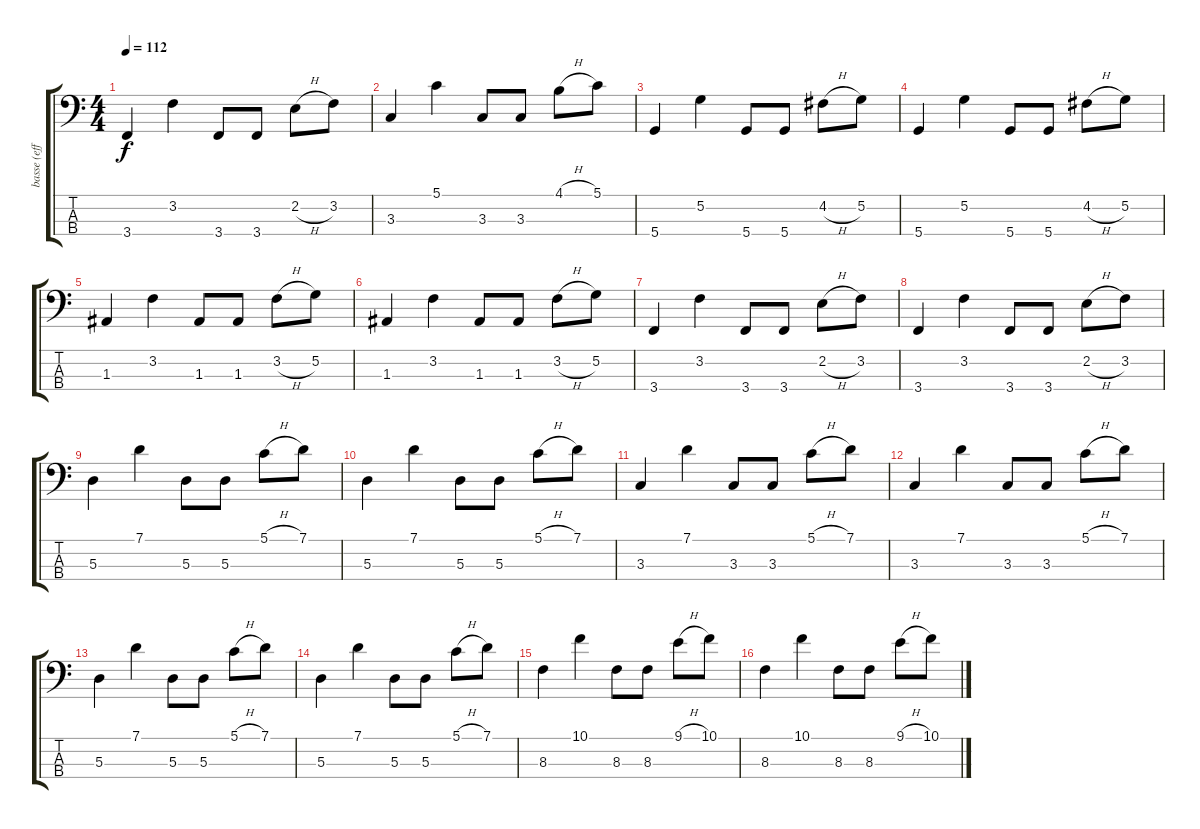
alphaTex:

\track ("basse (effet talker)" "basse (eff") {instrument electricbassfinger}
\staff {score tabs}
\tuning (G2 D2 A1 D1) {hide}
\ts (4 4)
\tempo 112
\clef f4
\ks c
3.4.4{dy f} 3.2.4 3.4.8 3.4.8 2.2{h}.8 3.2.8 |
3.3.4 5.1.4 3.3.8 3.3.8 4.1{h}.8 5.1.8 |
5.4.4 5.2.4 5.4.8 5.4.8 4.2{h}.8 5.2.8 |
5.4.4 5.2.4 5.4.8 5.4.8 4.2{h}.8 5.2.8 |
1.3.4 3.2.4 1.3.8 1.3.8 3.2{h}.8 5.2.8 |
1.3.4 3.2.4 1.3.8 1.3.8 3.2{h}.8 5.2.8 |
3.4.4 3.2.4 3.4.8 3.4.8 2.2{h}.8 3.2.8 |
3.4.4 3.2.4 3.4.8 3.4.8 2.2{h}.8 3.2.8 |
5.3.4 7.1.4 5.3.8 5.3.8 5.1{h}.8 7.1.8 |
5.3.4 7.1.4 5.3.8 5.3.8 5.1{h}.8 7.1.8 |
3.3.4 7.1.4 3.3.8 3.3.8 5.1{h}.8 7.1.8 |
3.3.4 7.1.4 3.3.8 3.3.8 5.1{h}.8 7.1.8 |
5.3.4 7.1.4 5.3.8 5.3.8 5.1{h}.8 7.1.8 |
5.3.4 7.1.4 5.3.8 5.3.8 5.1{h}.8 7.1.8 |
8.3.4 10.1.4 8.3.8 8.3.8 9.1{h}.8 10.1.8 |
8.3.4 10.1.4 8.3.8 8.3.8 9.1{h}.8 10.1.8
